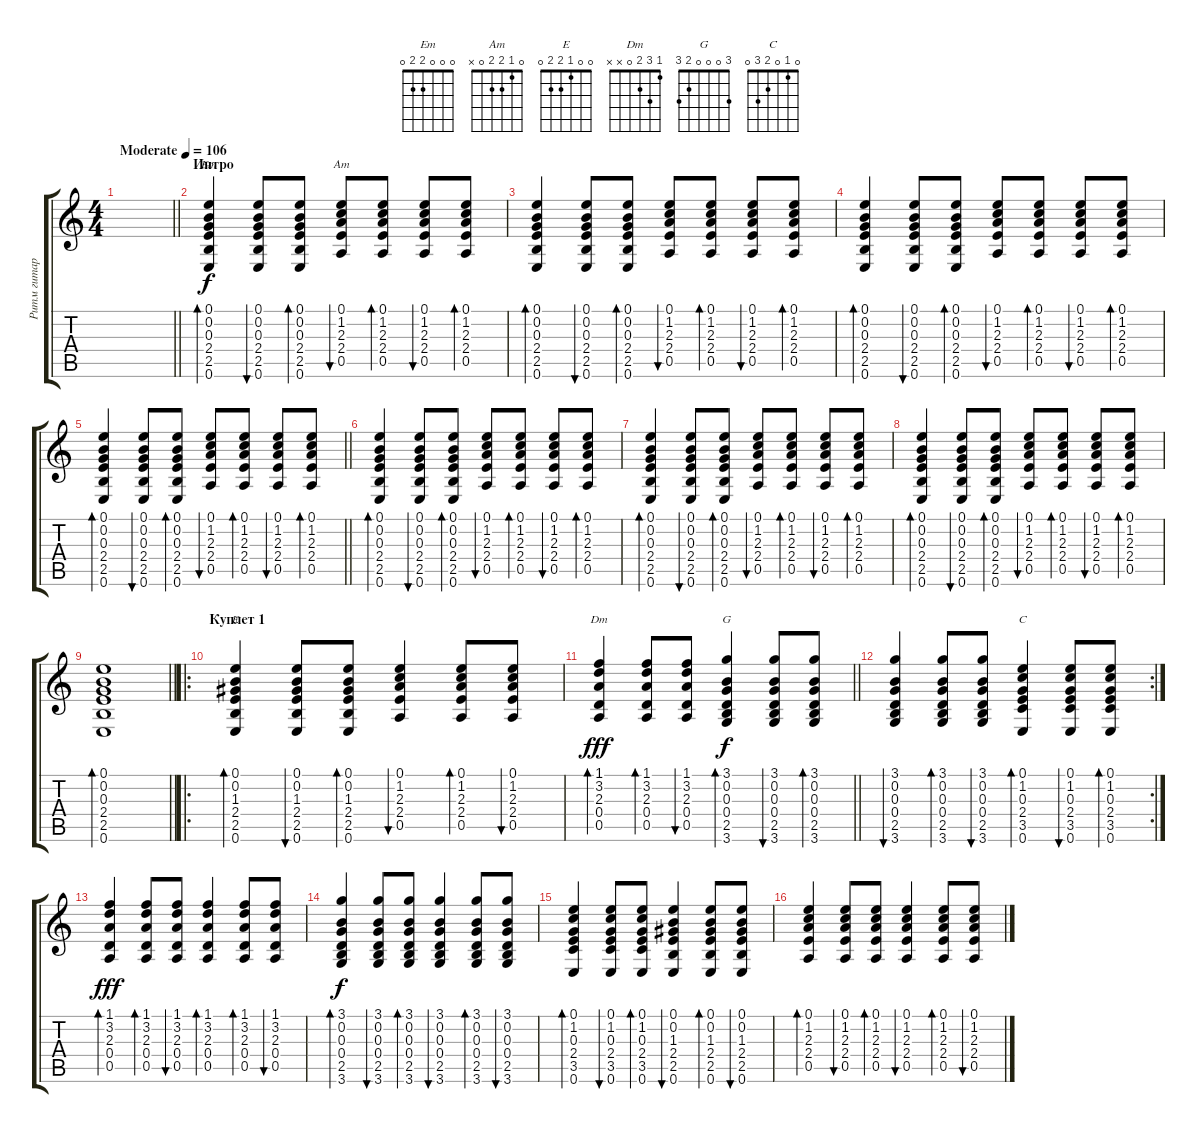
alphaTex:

\track ("Ритм гитара (основная)" "Ритм гитар") {instrument acousticguitarsteel}
\staff {score tabs}
\tuning (E4 B3 G3 D3 A2 E2) {hide}
\chord ("Em" 0 0 0 2 2 0)
\chord ("Am" 0 1 2 2 0 x)
\chord ("E" 0 0 1 2 2 0)
\chord ("Dm" 1 3 2 0 x x)
\chord ("G" 3 0 0 0 2 3)
\chord ("C" 0 1 0 2 3 0)
\ts (4 4)
\tempo (106 "Moderate")
\clef g2
\barLineRight lightlight
\ks c
|
\section ("" "Интро")
(0.1 0.2 0.3 2.4 2.5 0.6).4{bd 30 ch "Em"} (0.1 0.2 0.3 2.4 2.5 0.6).8{bu 30} (0.1 0.2 0.3 2.4 2.5 0.6).8{bd 30} (0.1 1.2 2.3 2.4 0.5).8{bu 30 ch "Am"} (0.1 1.2 2.3 2.4 0.5).8{bd 30} (0.1 1.2 2.3 2.4 0.5).8{bu 30} (0.1 1.2 2.3 2.4 0.5).8{bd 30} |
(0.1 0.2 0.3 2.4 2.5 0.6).4{bd 30} (0.1 0.2 0.3 2.4 2.5 0.6).8{bu 30} (0.1 0.2 0.3 2.4 2.5 0.6).8{bd 30} (0.1 1.2 2.3 2.4 0.5).8{bu 30} (0.1 1.2 2.3 2.4 0.5).8{bd 30} (0.1 1.2 2.3 2.4 0.5).8{bu 30} (0.1 1.2 2.3 2.4 0.5).8{bd 30} |
(0.1 0.2 0.3 2.4 2.5 0.6).4{bd 30} (0.1 0.2 0.3 2.4 2.5 0.6).8{bu 30} (0.1 0.2 0.3 2.4 2.5 0.6).8{bd 30} (0.1 1.2 2.3 2.4 0.5).8{bu 30} (0.1 1.2 2.3 2.4 0.5).8{bd 30} (0.1 1.2 2.3 2.4 0.5).8{bu 30} (0.1 1.2 2.3 2.4 0.5).8{bd 30} |
\barLineRight lightlight
(0.1 0.2 0.3 2.4 2.5 0.6).4{bd 30} (0.1 0.2 0.3 2.4 2.5 0.6).8{bu 30} (0.1 0.2 0.3 2.4 2.5 0.6).8{bd 30} (0.1 1.2 2.3 2.4 0.5).8{bu 30} (0.1 1.2 2.3 2.4 0.5).8{bd 30} (0.1 1.2 2.3 2.4 0.5).8{bu 30} (0.1 1.2 2.3 2.4 0.5).8{bd 30} |
(0.1 0.2 0.3 2.4 2.5 0.6).4{bd 30} (0.1 0.2 0.3 2.4 2.5 0.6).8{bu 30} (0.1 0.2 0.3 2.4 2.5 0.6).8{bd 30} (0.1 1.2 2.3 2.4 0.5).8{bu 30} (0.1 1.2 2.3 2.4 0.5).8{bd 30} (0.1 1.2 2.3 2.4 0.5).8{bu 30} (0.1 1.2 2.3 2.4 0.5).8{bd 30} |
(0.1 0.2 0.3 2.4 2.5 0.6).4{bd 30} (0.1 0.2 0.3 2.4 2.5 0.6).8{bu 30} (0.1 0.2 0.3 2.4 2.5 0.6).8{bd 30} (0.1 1.2 2.3 2.4 0.5).8{bu 30} (0.1 1.2 2.3 2.4 0.5).8{bd 30} (0.1 1.2 2.3 2.4 0.5).8{bu 30} (0.1 1.2 2.3 2.4 0.5).8{bd 30} |
(0.1 0.2 0.3 2.4 2.5 0.6).4{bd 30} (0.1 0.2 0.3 2.4 2.5 0.6).8{bu 30} (0.1 0.2 0.3 2.4 2.5 0.6).8{bd 30} (0.1 1.2 2.3 2.4 0.5).8{bu 30} (0.1 1.2 2.3 2.4 0.5).8{bd 30} (0.1 1.2 2.3 2.4 0.5).8{bu 30} (0.1 1.2 2.3 2.4 0.5).8{bd 30} |
\barLineRight lightlight
(0.1 0.2 0.3 2.4 2.5 0.6).1{bd 30} |
\ro
\section ("" "Куплет 1")
(0.1 0.2 1.3 2.4 2.5 0.6).4{bd 120 ch "E"} (0.1 0.2 1.3 2.4 2.5 0.6).8{bu 30} (0.1 0.2 1.3 2.4 2.5 0.6).8{bd 30} (0.1 1.2 2.3 2.4 0.5).4{bu 30} (0.1 1.2 2.3 2.4 0.5).8{bd 30} (0.1 1.2 2.3 2.4 0.5).8{bu 30} |
\barLineRight lightlight
(1.1 3.2 2.3 0.4 0.5).4{bd 30 ch "Dm" dy fff} (1.1 3.2 2.3 0.4 0.5).8{bd 30} (1.1 3.2 2.3 0.4 0.5).8{bu 30} (3.1 0.2 0.3 0.4 2.5 3.6).4{bd 30 ch "G" dy f} (3.1 0.2 0.3 0.4 2.5 3.6).8{bu 30} (3.1 0.2 0.3 0.4 2.5 3.6).8{bd 30} |
\rc 2
(3.1 0.2 0.3 0.4 2.5 3.6).4{bu 30} (3.1 0.2 0.3 0.4 2.5 3.6).8{bd 30} (3.1 0.2 0.3 0.4 2.5 3.6).8{bu 30} (0.1 1.2 0.3 2.4 3.5 0.6).4{bd 30 ch "C"} (0.1 1.2 0.3 2.4 3.5 0.6).8{bu 30} (0.1 1.2 0.3 2.4 3.5 0.6).8{bd 30} |
(1.1 3.2 2.3 0.4 0.5).4{bd 30 dy fff} (1.1 3.2 2.3 0.4 0.5).8{bd 30} (1.1 3.2 2.3 0.4 0.5).8{bu 30} (1.1 3.2 2.3 0.4 0.5).4{bd 30} (1.1 3.2 2.3 0.4 0.5).8{bd 30} (1.1 3.2 2.3 0.4 0.5).8{bu 30} |
(3.1 0.2 0.3 0.4 2.5 3.6).4{bd 30 dy f} (3.1 0.2 0.3 0.4 2.5 3.6).8{bu 30} (3.1 0.2 0.3 0.4 2.5 3.6).8{bd 30} (3.1 0.2 0.3 0.4 2.5 3.6).4{bu 30} (3.1 0.2 0.3 0.4 2.5 3.6).8{bd 30} (3.1 0.2 0.3 0.4 2.5 3.6).8{bu 30} |
(0.1 1.2 0.3 2.4 3.5 0.6).4{bd 30} (0.1 1.2 0.3 2.4 3.5 0.6).8{bu 30} (0.1 1.2 0.3 2.4 3.5 0.6).8{bd 30} (0.1 0.2 1.3 2.4 2.5 0.6).4{bu 30} (0.1 0.2 1.3 2.4 2.5 0.6).8{bd 30} (0.1 0.2 1.3 2.4 2.5 0.6).8{bu 30} |
(0.1 1.2 2.3 2.4 0.5).4{bd 30} (0.1 1.2 2.3 2.4 0.5).8{bu 30} (0.1 1.2 2.3 2.4 0.5).8{bd 30} (0.1 1.2 2.3 2.4 0.5).4{bu 30} (0.1 1.2 2.3 2.4 0.5).8{bd 30} (0.1 1.2 2.3 2.4 0.5).8{bu 30}
